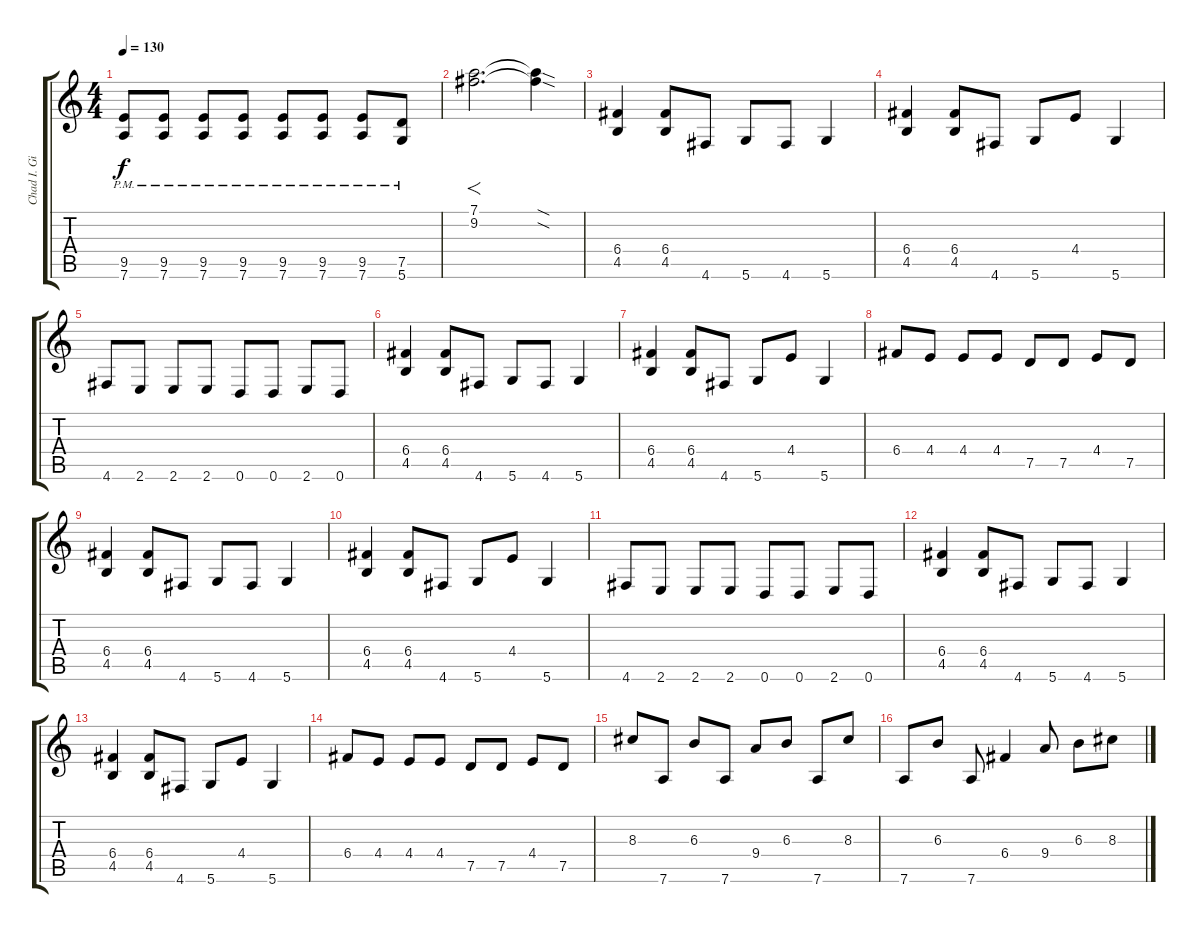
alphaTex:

\track ("Chad I. Ginsburg" "Chad I. Gi") {instrument distortionguitar}
\staff {score tabs}
\tuning (D4 A3 F3 C3 G2 D2) {hide}
\ts (4 4)
\tempo 130
\clef g2
\ks c
(9.5{pm} 7.6{pm}).8{dy f} (9.5{pm} 7.6{pm}).8 (9.5{pm} 7.6{pm}).8 (9.5{pm} 7.6{pm}).8 (9.5{pm} 7.6{pm}).8 (9.5{pm} 7.6{pm}).8 (9.5{pm} 7.6{pm}).8 (7.5{pm} 5.6{pm}).8 |
(7.1 9.2).2{f d} (7.1{sod t} 9.2{sod t}).4 |
(6.4 4.5).4 (6.4 4.5).8 4.6.8 5.6.8 4.6.8 5.6.4 |
(6.4 4.5).4 (6.4 4.5).8 4.6.8 5.6.8 4.4.8 5.6.4 |
4.6.8 2.6.8 2.6.8 2.6.8 0.6.8 0.6.8 2.6.8 0.6.8 |
(6.4 4.5).4 (6.4 4.5).8 4.6.8 5.6.8 4.6.8 5.6.4 |
(6.4 4.5).4 (6.4 4.5).8 4.6.8 5.6.8 4.4.8 5.6.4 |
6.4.8 4.4.8 4.4.8 4.4.8 7.5.8 7.5.8 4.4.8 7.5.8 |
(6.4 4.5).4 (6.4 4.5).8 4.6.8 5.6.8 4.6.8 5.6.4 |
(6.4 4.5).4 (6.4 4.5).8 4.6.8 5.6.8 4.4.8 5.6.4 |
4.6.8 2.6.8 2.6.8 2.6.8 0.6.8 0.6.8 2.6.8 0.6.8 |
(6.4 4.5).4 (6.4 4.5).8 4.6.8 5.6.8 4.6.8 5.6.4 |
(6.4 4.5).4 (6.4 4.5).8 4.6.8 5.6.8 4.4.8 5.6.4 |
6.4.8 4.4.8 4.4.8 4.4.8 7.5.8 7.5.8 4.4.8 7.5.8 |
8.3.8 7.6.8 6.3.8 7.6.8 9.4.8 6.3.8 7.6.8 8.3.8 |
7.6.8 6.3.8 7.6.8 6.4.4 9.4.8 6.3.8 8.3.8
